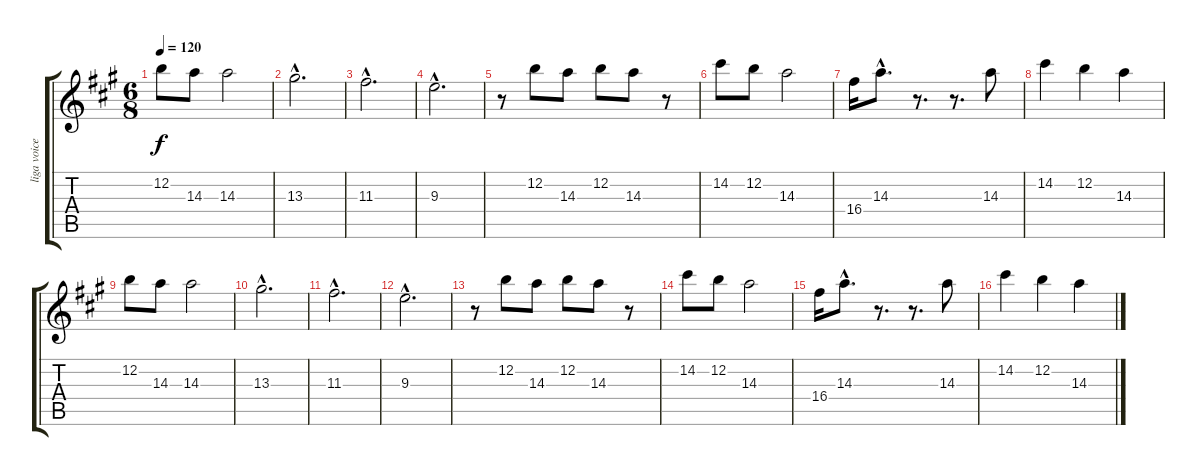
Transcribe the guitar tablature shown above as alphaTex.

\track ("liga voice" "liga voice") {instrument acousticguitarnylon}
\staff {score tabs}
\tuning (E4 B3 G3 D3 A2 E2) {hide}
\ts (6 8)
\tempo 120
\clef g2
\ks a
12.2.8{dy f} 14.3.8 14.3.2 |
13.3{hac}.2{d} |
11.3{hac}.2{d} |
9.3{hac}.2{d} |
r.8 12.2.8 14.3.8 12.2.8 14.3.8 r.8 |
14.2.8 12.2.8 14.3.2 |
16.4.16 14.3{hac}.8{d} r.8{d} r.8{d} 14.3.8 |
14.2.4 12.2.4 14.3.4 |
12.2.8 14.3.8 14.3.2 |
13.3{hac}.2{d} |
11.3{hac}.2{d} |
9.3{hac}.2{d} |
r.8 12.2.8 14.3.8 12.2.8 14.3.8 r.8 |
14.2.8 12.2.8 14.3.2 |
16.4.16 14.3{hac}.8{d} r.8{d} r.8{d} 14.3.8 |
14.2.4 12.2.4 14.3.4
